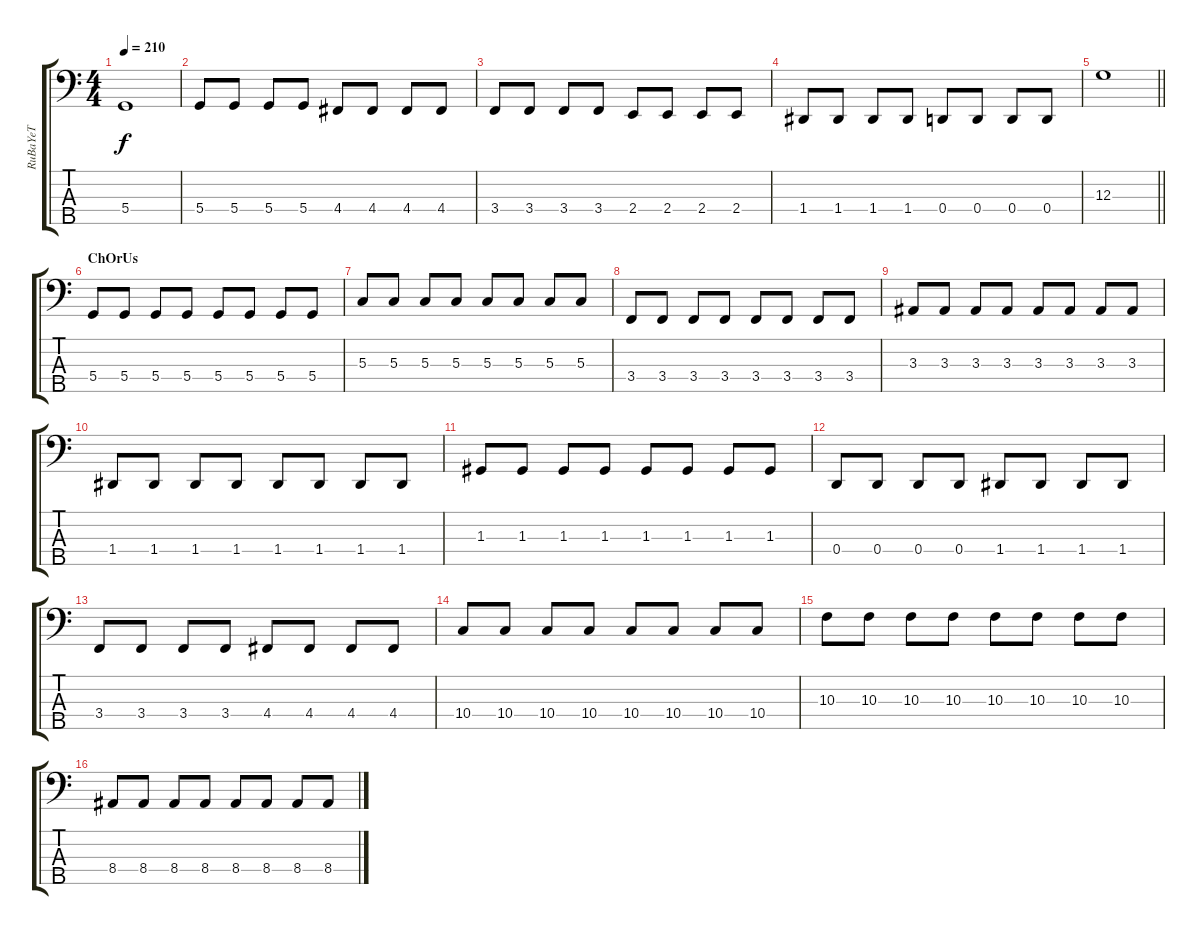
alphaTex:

\track ("RuBaYeT" "RuBaYeT") {instrument electricbassfinger}
\staff {score tabs}
\tuning (F2 C2 G1 D1 A0) {hide}
\ts (4 4)
\tempo 210
\clef f4
\ks c
5.4.1{dy f} |
5.4.8 5.4.8 5.4.8 5.4.8 4.4.8 4.4.8 4.4.8 4.4.8 |
3.4.8 3.4.8 3.4.8 3.4.8 2.4.8 2.4.8 2.4.8 2.4.8 |
1.4.8 1.4.8 1.4.8 1.4.8 0.4.8 0.4.8 0.4.8 0.4.8 |
\barLineRight lightlight
12.3.1 |
\section ("" "ChOrUs")
5.4.8 5.4.8 5.4.8 5.4.8 5.4.8 5.4.8 5.4.8 5.4.8 |
5.3.8 5.3.8 5.3.8 5.3.8 5.3.8 5.3.8 5.3.8 5.3.8 |
3.4.8 3.4.8 3.4.8 3.4.8 3.4.8 3.4.8 3.4.8 3.4.8 |
3.3.8 3.3.8 3.3.8 3.3.8 3.3.8 3.3.8 3.3.8 3.3.8 |
1.4.8 1.4.8 1.4.8 1.4.8 1.4.8 1.4.8 1.4.8 1.4.8 |
1.3.8 1.3.8 1.3.8 1.3.8 1.3.8 1.3.8 1.3.8 1.3.8 |
0.4.8 0.4.8 0.4.8 0.4.8 1.4.8 1.4.8 1.4.8 1.4.8 |
3.4.8 3.4.8 3.4.8 3.4.8 4.4.8 4.4.8 4.4.8 4.4.8 |
10.4.8 10.4.8 10.4.8 10.4.8 10.4.8 10.4.8 10.4.8 10.4.8 |
10.3.8 10.3.8 10.3.8 10.3.8 10.3.8 10.3.8 10.3.8 10.3.8 |
8.4.8 8.4.8 8.4.8 8.4.8 8.4.8 8.4.8 8.4.8 8.4.8
